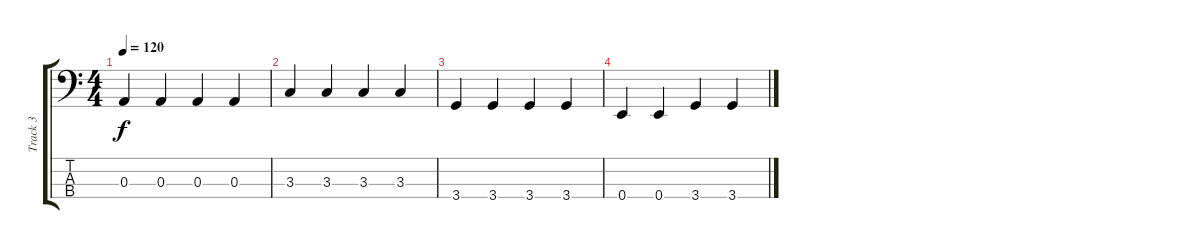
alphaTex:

\track ("Track 3" "Track 3") {instrument electricbassfinger}
\staff {score tabs}
\tuning (G2 D2 A1 E1) {hide}
\ts (4 4)
\tempo 120
\clef f4
\ks c
0.3.4{dy f} 0.3.4 0.3.4 0.3.4 |
3.3.4 3.3.4 3.3.4 3.3.4 |
3.4.4 3.4.4 3.4.4 3.4.4 |
0.4.4 0.4.4 3.4.4 3.4.4
